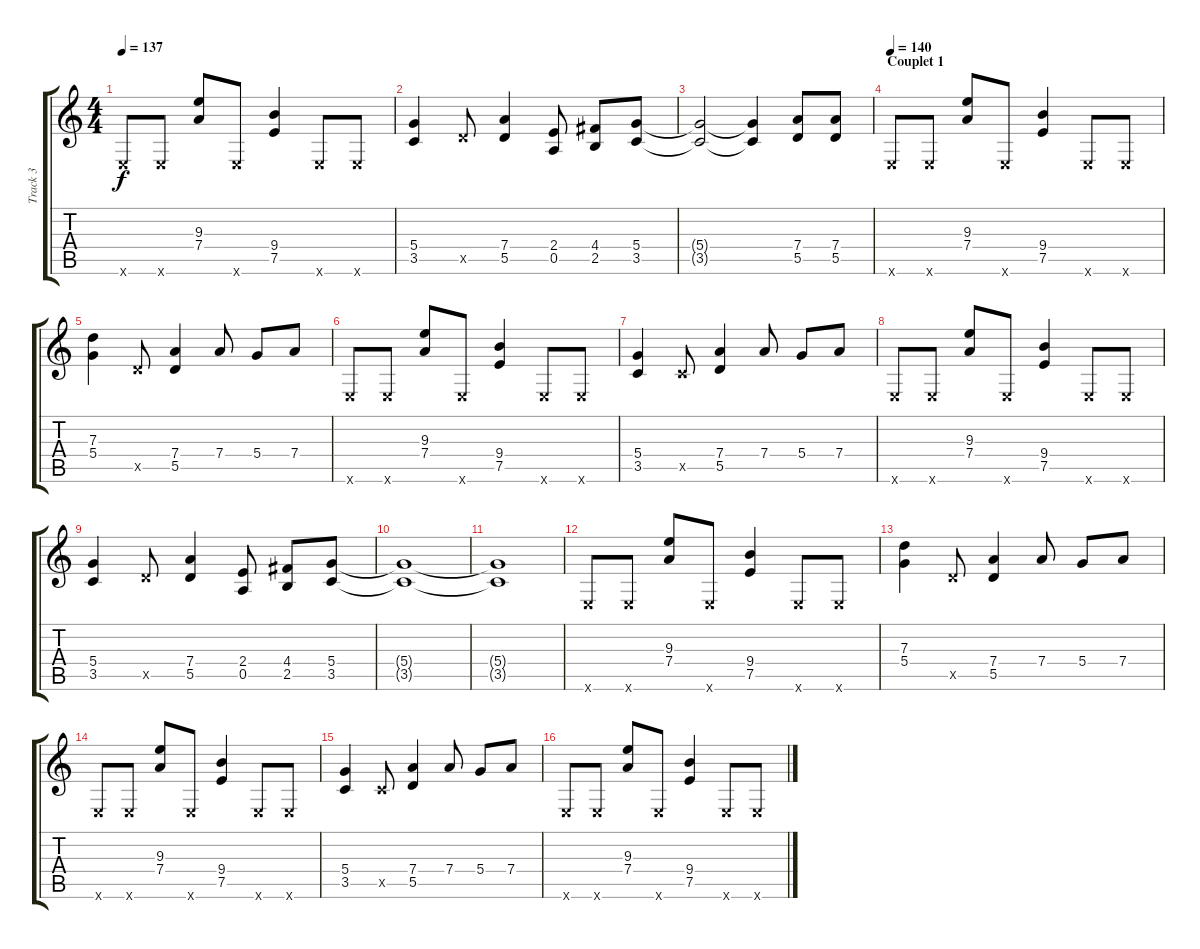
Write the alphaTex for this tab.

\track ("Track 3" "Track 3") {instrument overdrivenguitar}
\staff {score tabs}
\tuning (E4 B3 G3 D3 A2 E2) {hide}
\ts (4 4)
\tempo 137
\clef g2
\ks c
0.6{x}.8{dy f} 0.6{x}.8 (9.3 7.4).8 0.6{x}.8 (9.4 7.5).4 0.6{x}.8 0.6{x}.8 |
(5.4 3.5).4 5.5{x}.8 (7.4 5.5).4 (2.4 0.5).8 (4.4 2.5).8 (5.4 3.5).8 |
(5.4{t} 3.5{t}).2 (5.4{t} 3.5{t}).4 (7.4 5.5).8 (7.4 5.5).8 |
\section ("" "Couplet 1")
\tempo 140
0.6{x}.8 0.6{x}.8 (9.3 7.4).8 0.6{x}.8 (9.4 7.5).4 0.6{x}.8 0.6{x}.8 |
(7.3 5.4).4 5.5{x}.8 (7.4 5.5).4 7.4.8 5.4.8 7.4.8 |
0.6{x}.8 0.6{x}.8 (9.3 7.4).8 0.6{x}.8 (9.4 7.5).4 0.6{x}.8 0.6{x}.8 |
(5.4 3.5).4 3.5{x}.8 (7.4 5.5).4 7.4.8 5.4.8 7.4.8 |
0.6{x}.8 0.6{x}.8 (9.3 7.4).8 0.6{x}.8 (9.4 7.5).4 0.6{x}.8 0.6{x}.8 |
(5.4 3.5).4 5.5{x}.8 (7.4 5.5).4 (2.4 0.5).8 (4.4 2.5).8 (5.4 3.5).8 |
(5.4{t} 3.5{t}).1 |
(5.4{t} 3.5{t}).1 |
0.6{x}.8 0.6{x}.8 (9.3 7.4).8 0.6{x}.8 (9.4 7.5).4 0.6{x}.8 0.6{x}.8 |
(7.3 5.4).4 5.5{x}.8 (7.4 5.5).4 7.4.8 5.4.8 7.4.8 |
0.6{x}.8 0.6{x}.8 (9.3 7.4).8 0.6{x}.8 (9.4 7.5).4 0.6{x}.8 0.6{x}.8 |
(5.4 3.5).4 3.5{x}.8 (7.4 5.5).4 7.4.8 5.4.8 7.4.8 |
0.6{x}.8 0.6{x}.8 (9.3 7.4).8 0.6{x}.8 (9.4 7.5).4 0.6{x}.8 0.6{x}.8
